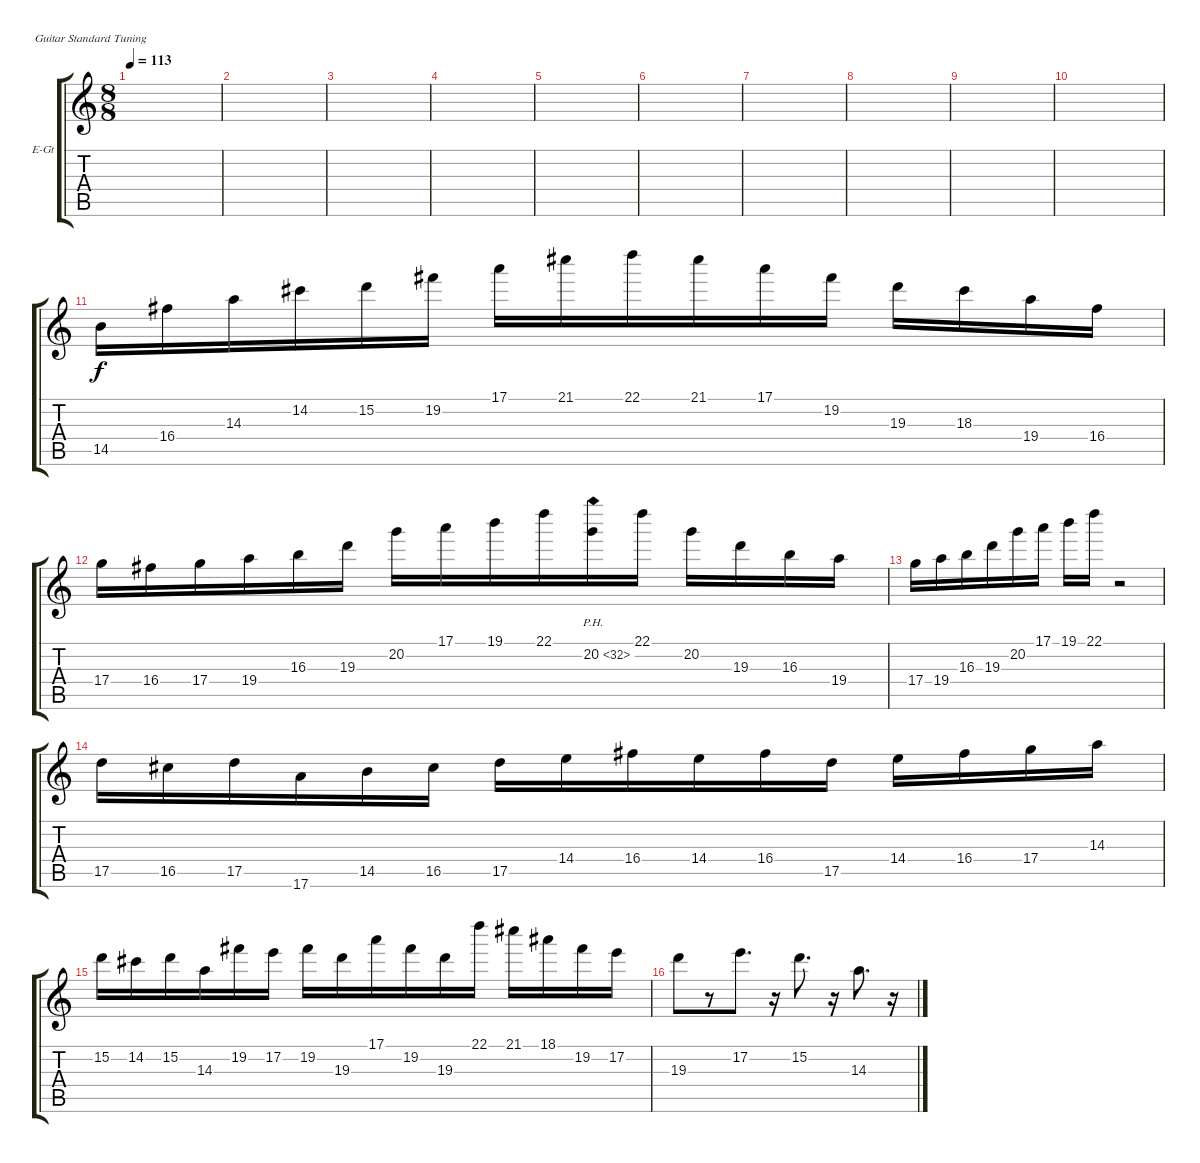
\defaultSystemsLayout 4
\bracketExtendMode groupsimilarinstruments
\firstSystemTrackNameOrientation horizontal
\otherSystemsTrackNameOrientation horizontal
\track ("Secondary Lead/Rhythm" "E-Gt") {instrument distortionguitar}
\staff {score tabs}
\tuning (E4 B3 G3 D3 A2 E2)
\ts (8 8)
\tempo 113
\clef g2
\ks c
|
|
|
|
|
|
|
|
|
|
14.5.16 16.4.16 14.3.16 14.2.16 15.2.16 19.2.16 17.1.16 21.1.16 22.1.16 21.1.16 17.1.16 19.2.16 19.3.16 18.3.16 19.4.16 16.4.16 |
17.4.16 16.4.16 17.4.16 19.4.16 16.3.16 19.3.16 20.2.16 17.1.16 19.1.16 22.1.16 20.2{ph 12}.16 22.1.16 20.2.16 19.3.16 16.3.16 19.4.16 |
17.4.16 19.4.16 16.3.16 19.3.16 20.2.16 17.1.16 19.1.16 22.1.16 r.2 |
17.5.16{dy f} 16.5.16 17.5.16 17.6.16 14.5.16 16.5.16 17.5.16 14.4.16 16.4.16 14.4.16 16.4.16 17.5.16 14.4.16 16.4.16 17.4.16 14.3.16 |
15.2.16 14.2.16 15.2.16 14.3.16 19.2.16 17.2.16 19.2.16 19.3.16 17.1.16 19.2.16 19.3.16 22.1.16 21.1.16 18.1.16 19.2.16 17.2.16 |
19.3.8 r.8 17.2.8{d} r.16 15.2.8{d} r.16 14.3.8{d} r.16
